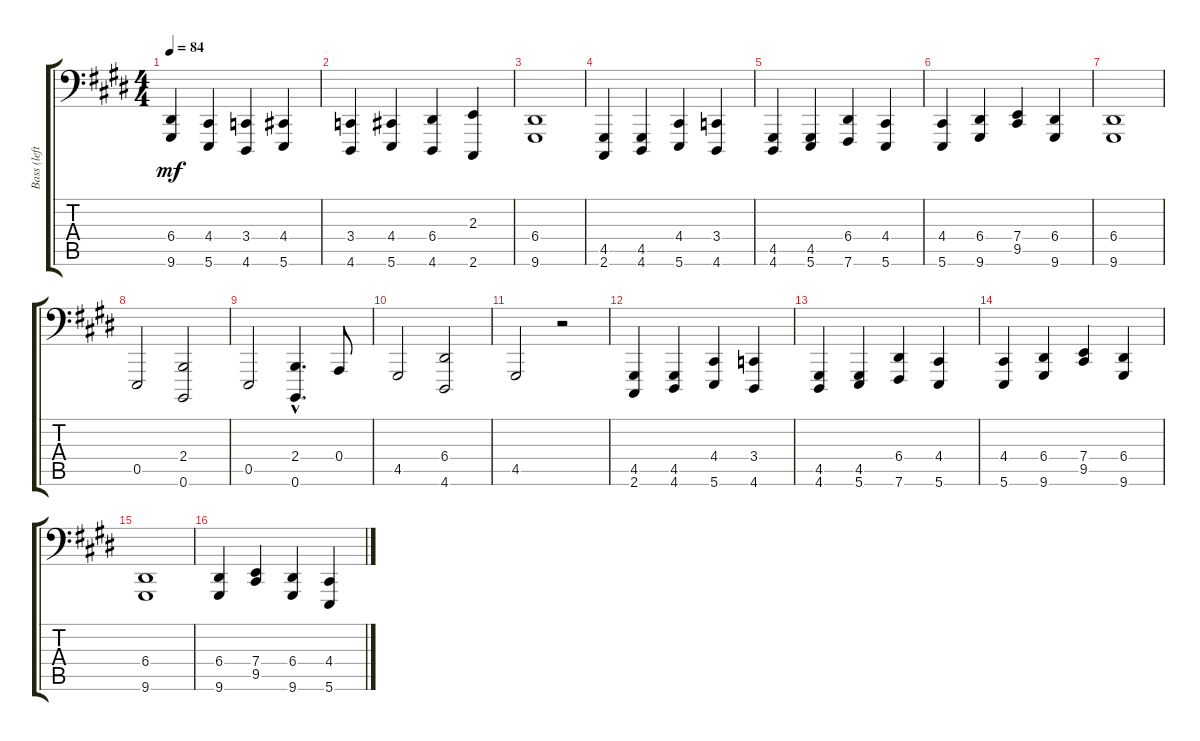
\track ("Bass (left hand)" "Bass (left") {instrument brightacousticpiano}
\staff {score tabs}
\tuning (C3 G2 D2 A1 E1 B0) {hide}
\ts (4 4)
\tempo 84
\clef f4
\ks c#minor
(6.4 9.6).4{dy mf} (4.4 5.6).4 (3.4 4.6).4 (4.4 5.6).4 |
(3.4 4.6).4 (4.4 5.6).4 (6.4 4.6).4 (2.3 2.6).4 |
(6.4 9.6).1 |
(4.5 2.6).4 (4.5 4.6).4 (4.4 5.6).4 (3.4 4.6).4 |
(4.5 4.6).4 (4.5 5.6).4 (6.4 7.6).4 (4.4 5.6).4 |
(4.4 5.6).4 (6.4 9.6).4 (7.4 9.5).4 (6.4 9.6).4 |
(6.4 9.6).1 |
0.5.2 (2.4 0.6).2 |
0.5.2 (2.4{hac} 0.6{hac}).4{d} 0.4.8 |
4.5.2 (6.4 4.6).2 |
4.5.2 r.2 |
(4.5 2.6).4 (4.5 4.6).4 (4.4 5.6).4 (3.4 4.6).4 |
(4.5 4.6).4 (4.5 5.6).4 (6.4 7.6).4 (4.4 5.6).4 |
(4.4 5.6).4 (6.4 9.6).4 (7.4 9.5).4 (6.4 9.6).4 |
(6.4 9.6).1 |
(6.4 9.6).4 (7.4 9.5).4 (6.4 9.6).4 (4.4 5.6).4
